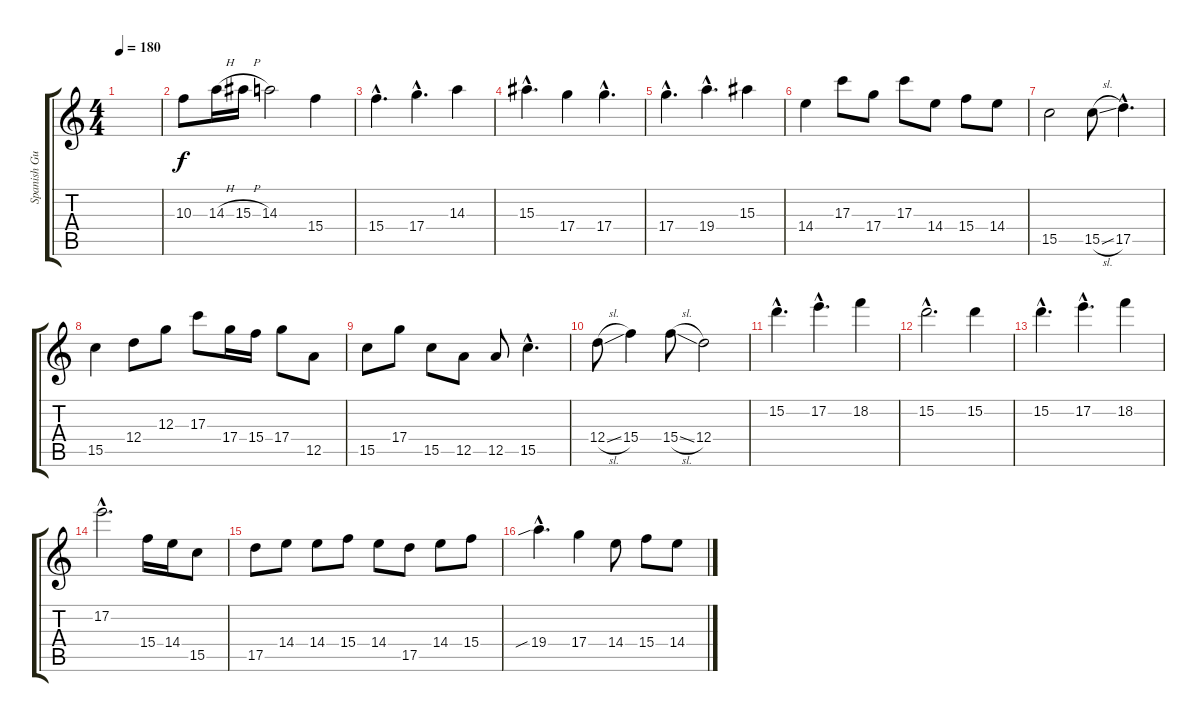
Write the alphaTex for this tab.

\track ("Spanish Guitar" "Spanish Gu") {instrument electricguitarjazz}
\staff {score tabs}
\tuning (E4 B3 G3 D3 A2 D2) {hide}
\ts (4 4)
\tempo 180
\clef g2
\ks c
|
10.3.8 14.3{h}.16 15.3{h}.16 14.3.2 15.4.4 |
15.4{hac}.4{d} 17.4{hac}.4{d} 14.3.4 |
15.3{hac}.4{d} 17.4.4 17.4{hac}.4{d} |
17.4{hac}.4{d} 19.4{hac}.4{d} 15.3.4 |
14.4.4 17.3.8 17.4.8 17.3.8 14.4.8 15.4.8 14.4.8 |
15.5.2 15.5{sl}.8 17.5{hac}.4{d} |
15.5.4 12.4.8 12.3.8 17.3.8 17.4.16 15.4.16 17.4.8 12.5.8 |
15.5.8 17.4.8 15.5.8 12.5.8 12.5.8 15.5{hac}.4{d} |
12.4{sl}.8 15.4.4 15.4{sl}.8 12.4.2 |
15.2{hac}.4{d} 17.2{hac}.4{d} 18.2.4 |
15.2{hac}.2{d} 15.2.4 |
15.2{hac}.4{d} 17.2{hac}.4{d} 18.2.4 |
17.2{hac}.2{d} 15.4.16 14.4.16 15.5.8 |
17.5.8 14.4.8 14.4.8 15.4.8 14.4.8 17.5.8 14.4.8 15.4.8 |
19.4{sib hac}.4{d} 17.4.4 14.4.8 15.4.8 14.4.8
